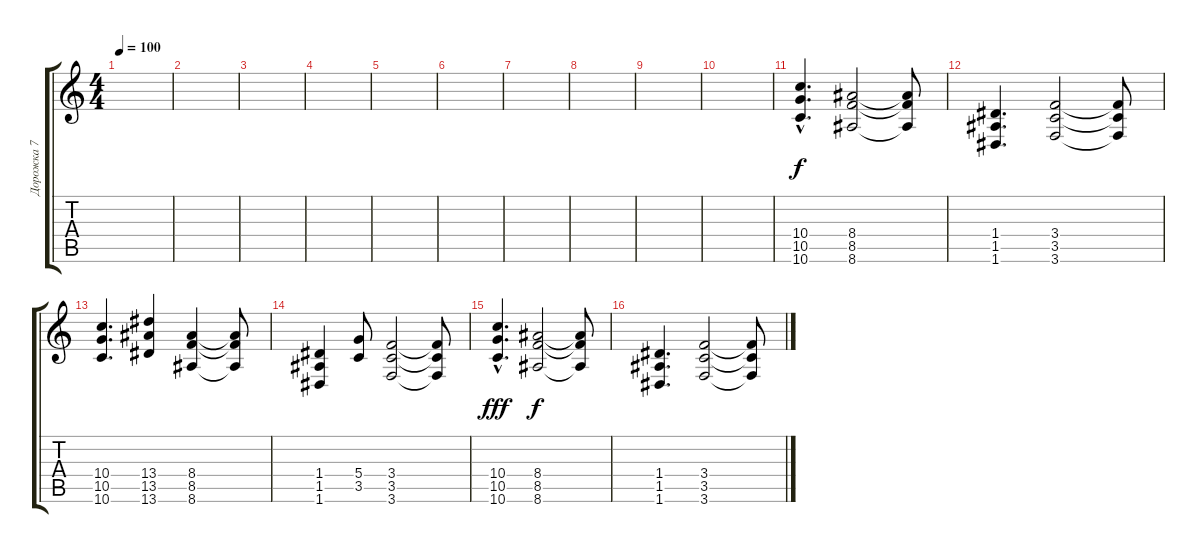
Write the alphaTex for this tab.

\track ("Дорожка 7" "Дорожка 7") {instrument overdrivenguitar}
\staff {score tabs}
\tuning (E4 B3 G3 D3 A2 D2) {hide}
\ts (4 4)
\tempo 100
\clef g2
\ks c
|
|
|
|
|
|
|
|
|
|
(10.4{hac} 10.5{hac} 10.6{hac}).4{d} (8.4 8.5 8.6).2{dy f} (8.4{t} 8.5{t} 8.6{t}).8 |
(1.4 1.5 1.6).4{d} (3.4 3.5 3.6).2 (3.4{t} 3.5{t} 3.6{t}).8 |
(10.4 10.5 10.6).4{d} (13.4 13.5 13.6).4 (8.4 8.5 8.6).4 (8.4{t} 8.5{t} 8.6{t}).8 |
(1.4 1.5 1.6).4 (5.4 3.5).8 (3.4 3.5 3.6).2 (3.4{t} 3.5{t} 3.6{t}).8 |
(10.4{hac} 10.5{hac} 10.6{hac}).4{d dy fff} (8.4 8.5 8.6).2{dy f} (8.4{t} 8.5{t} 8.6{t}).8 |
(1.4 1.5 1.6).4{d} (3.4 3.5 3.6).2 (3.4{t} 3.5{t} 3.6{t}).8
